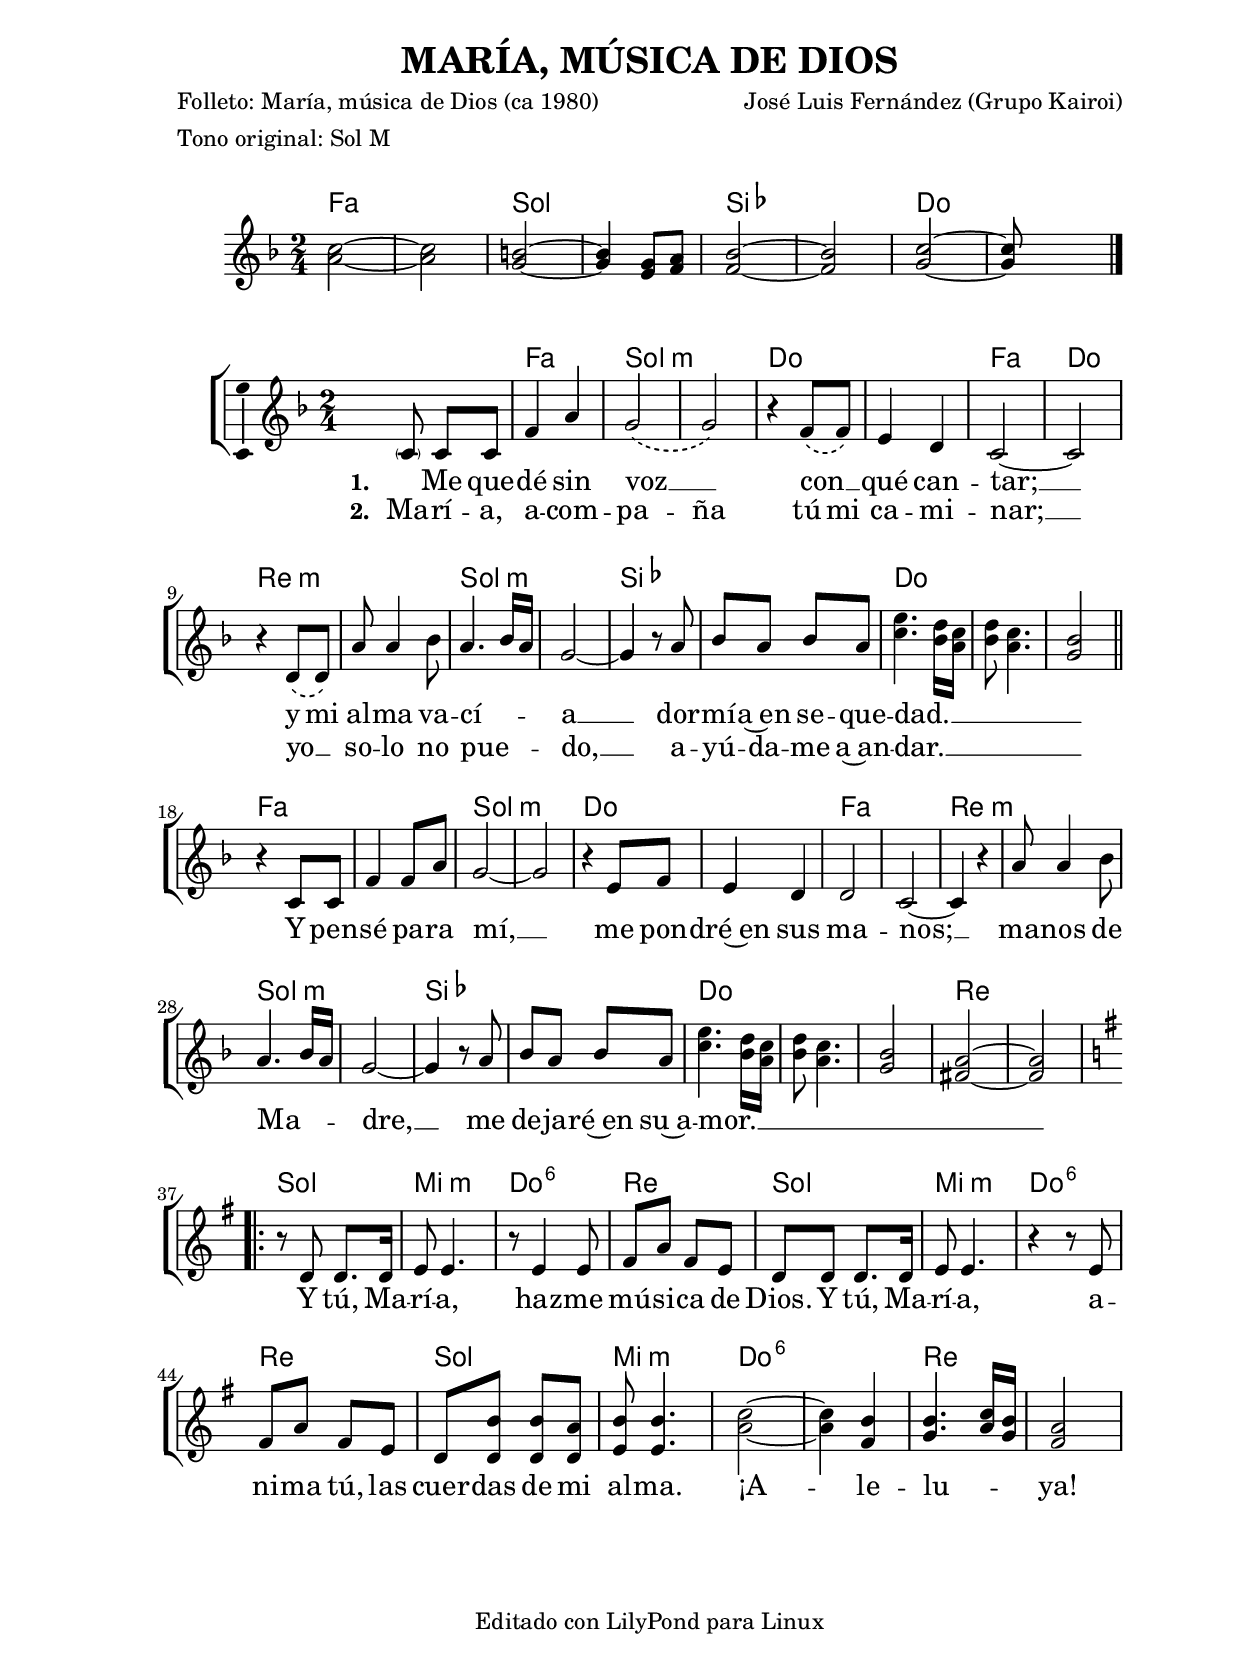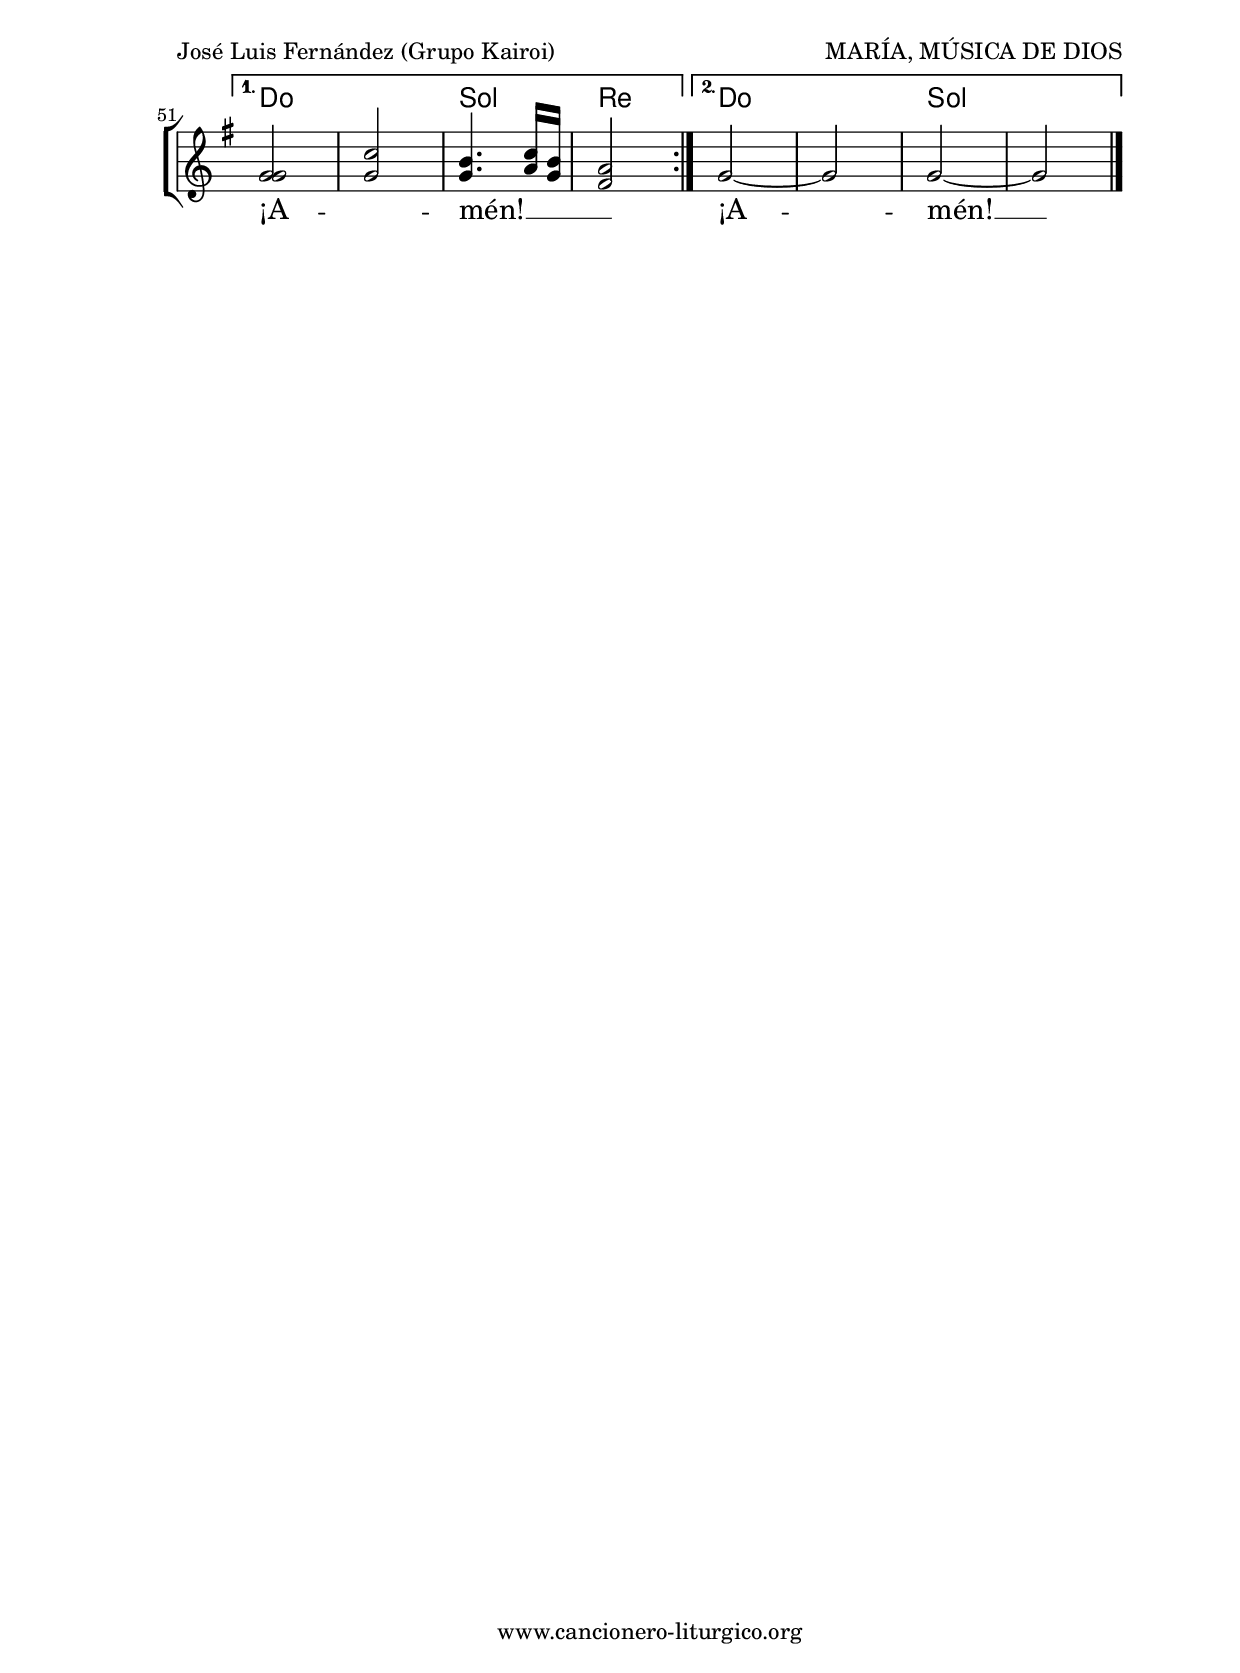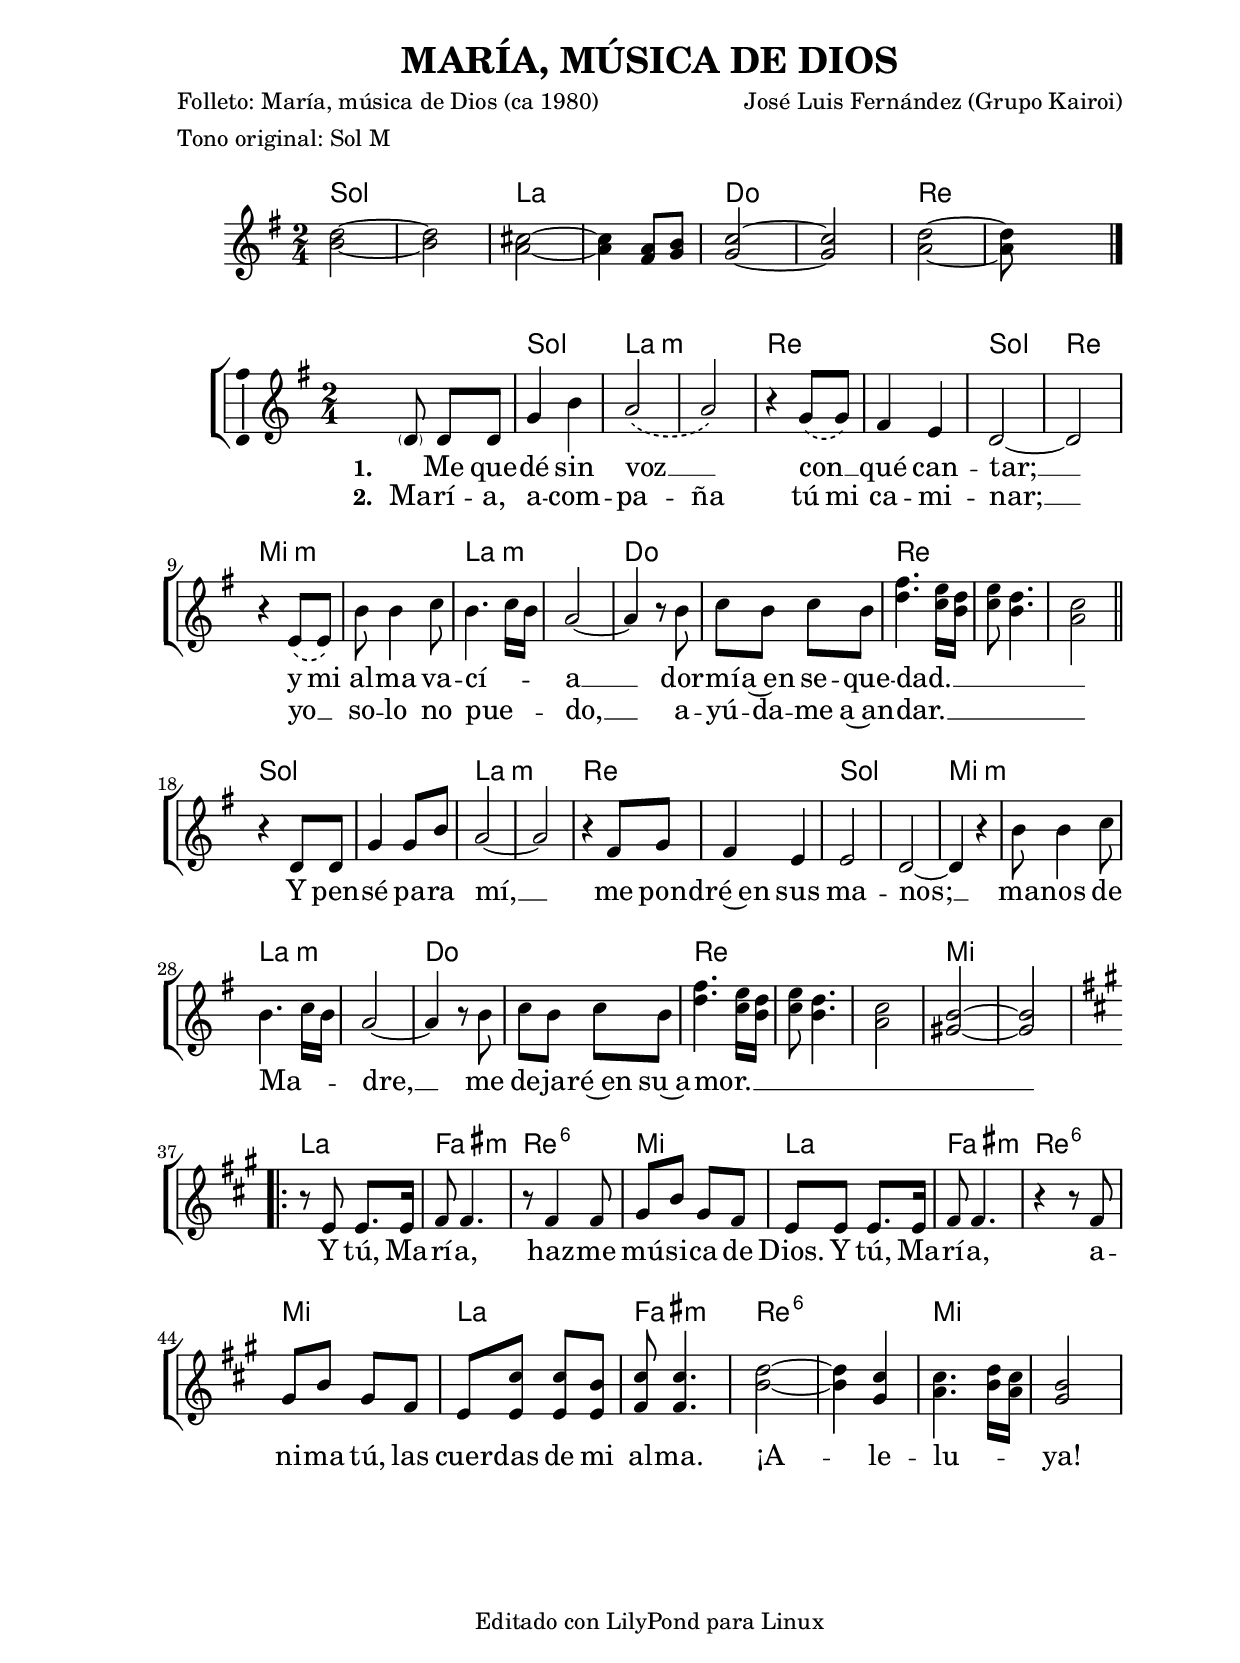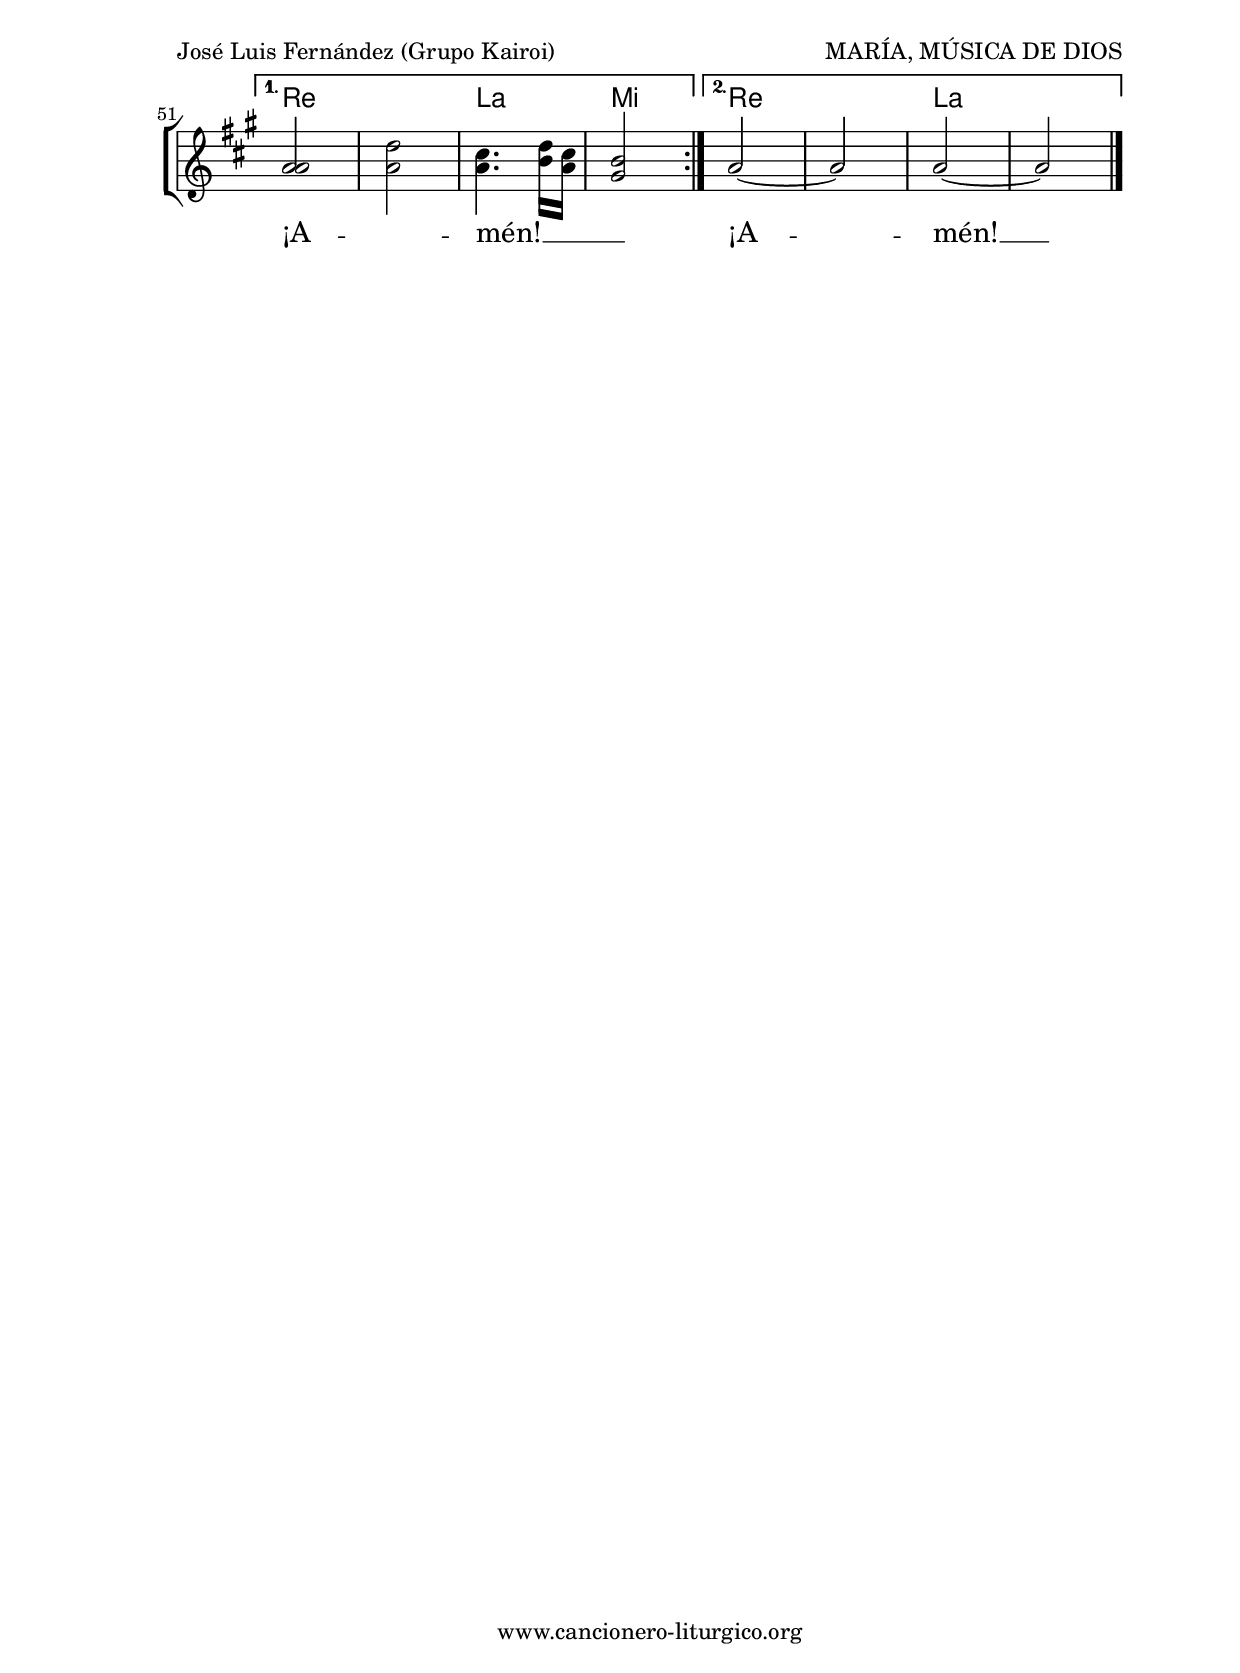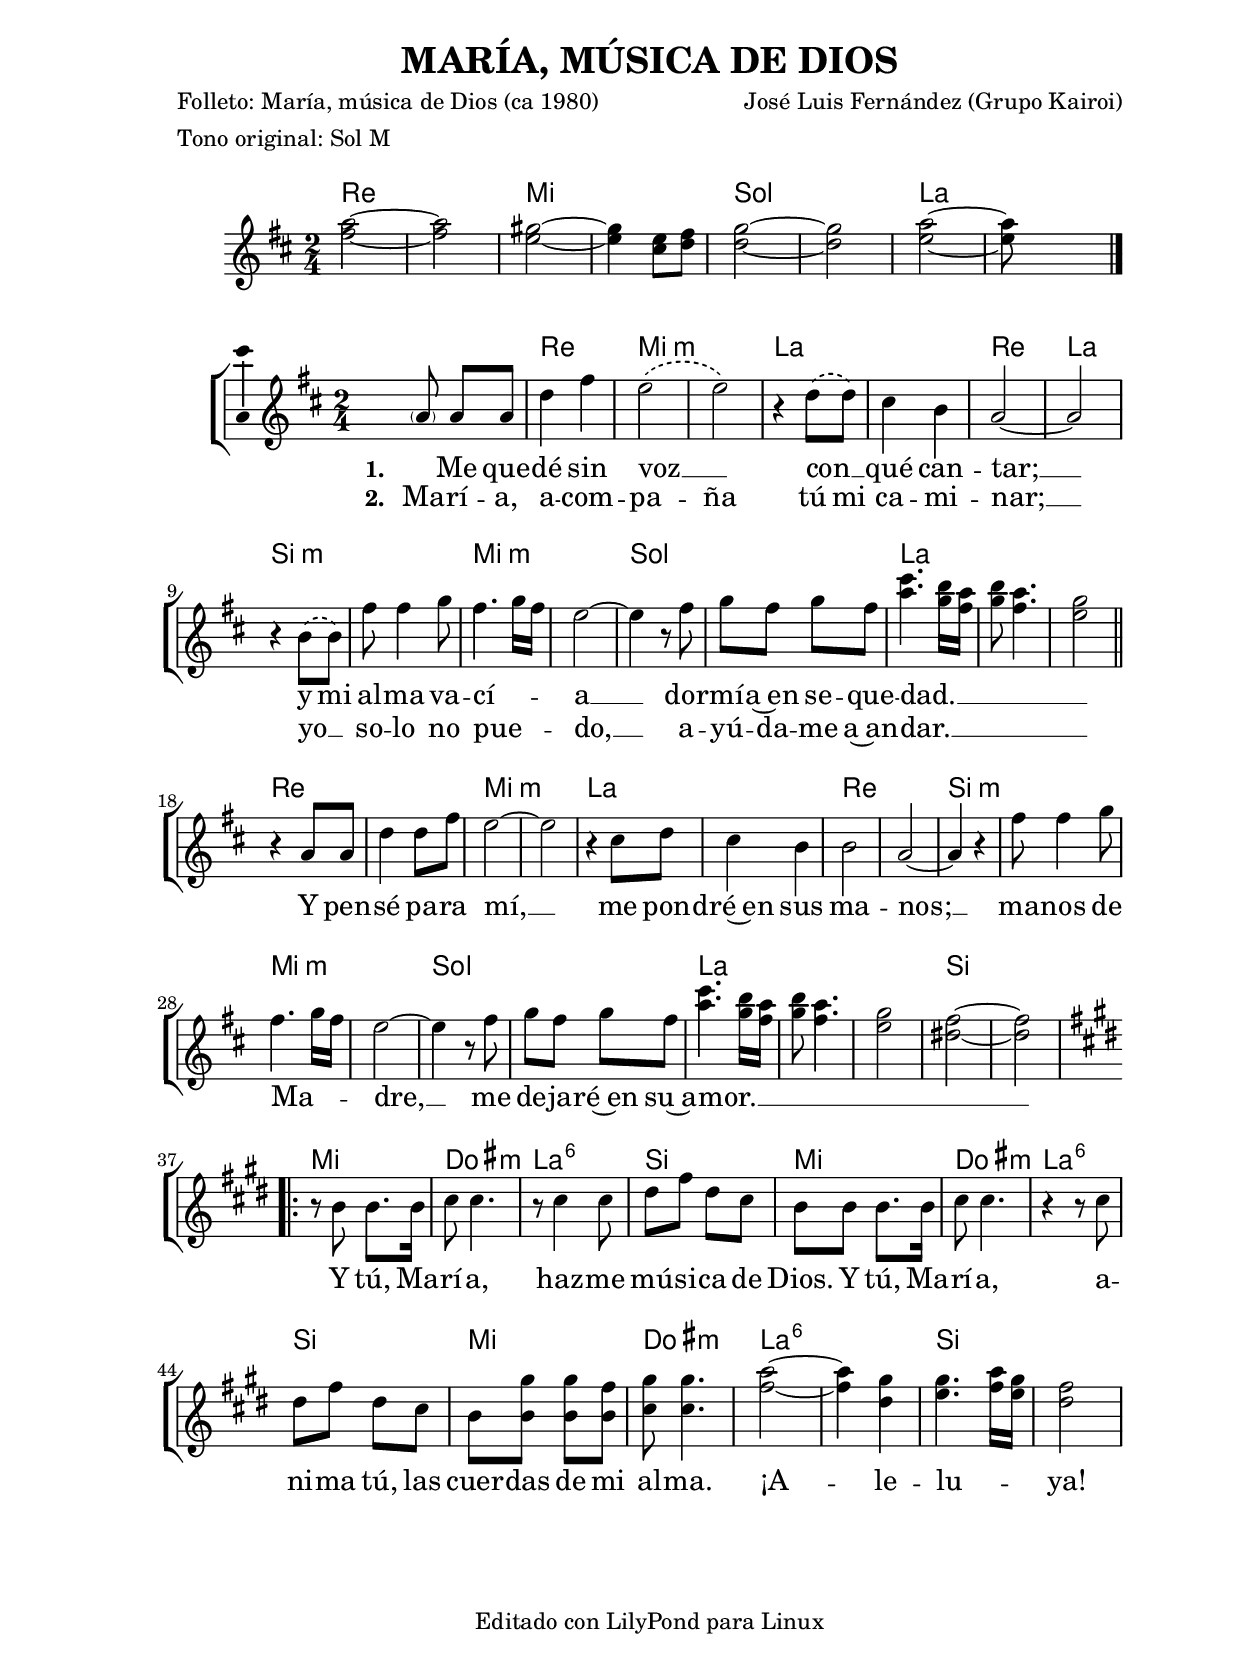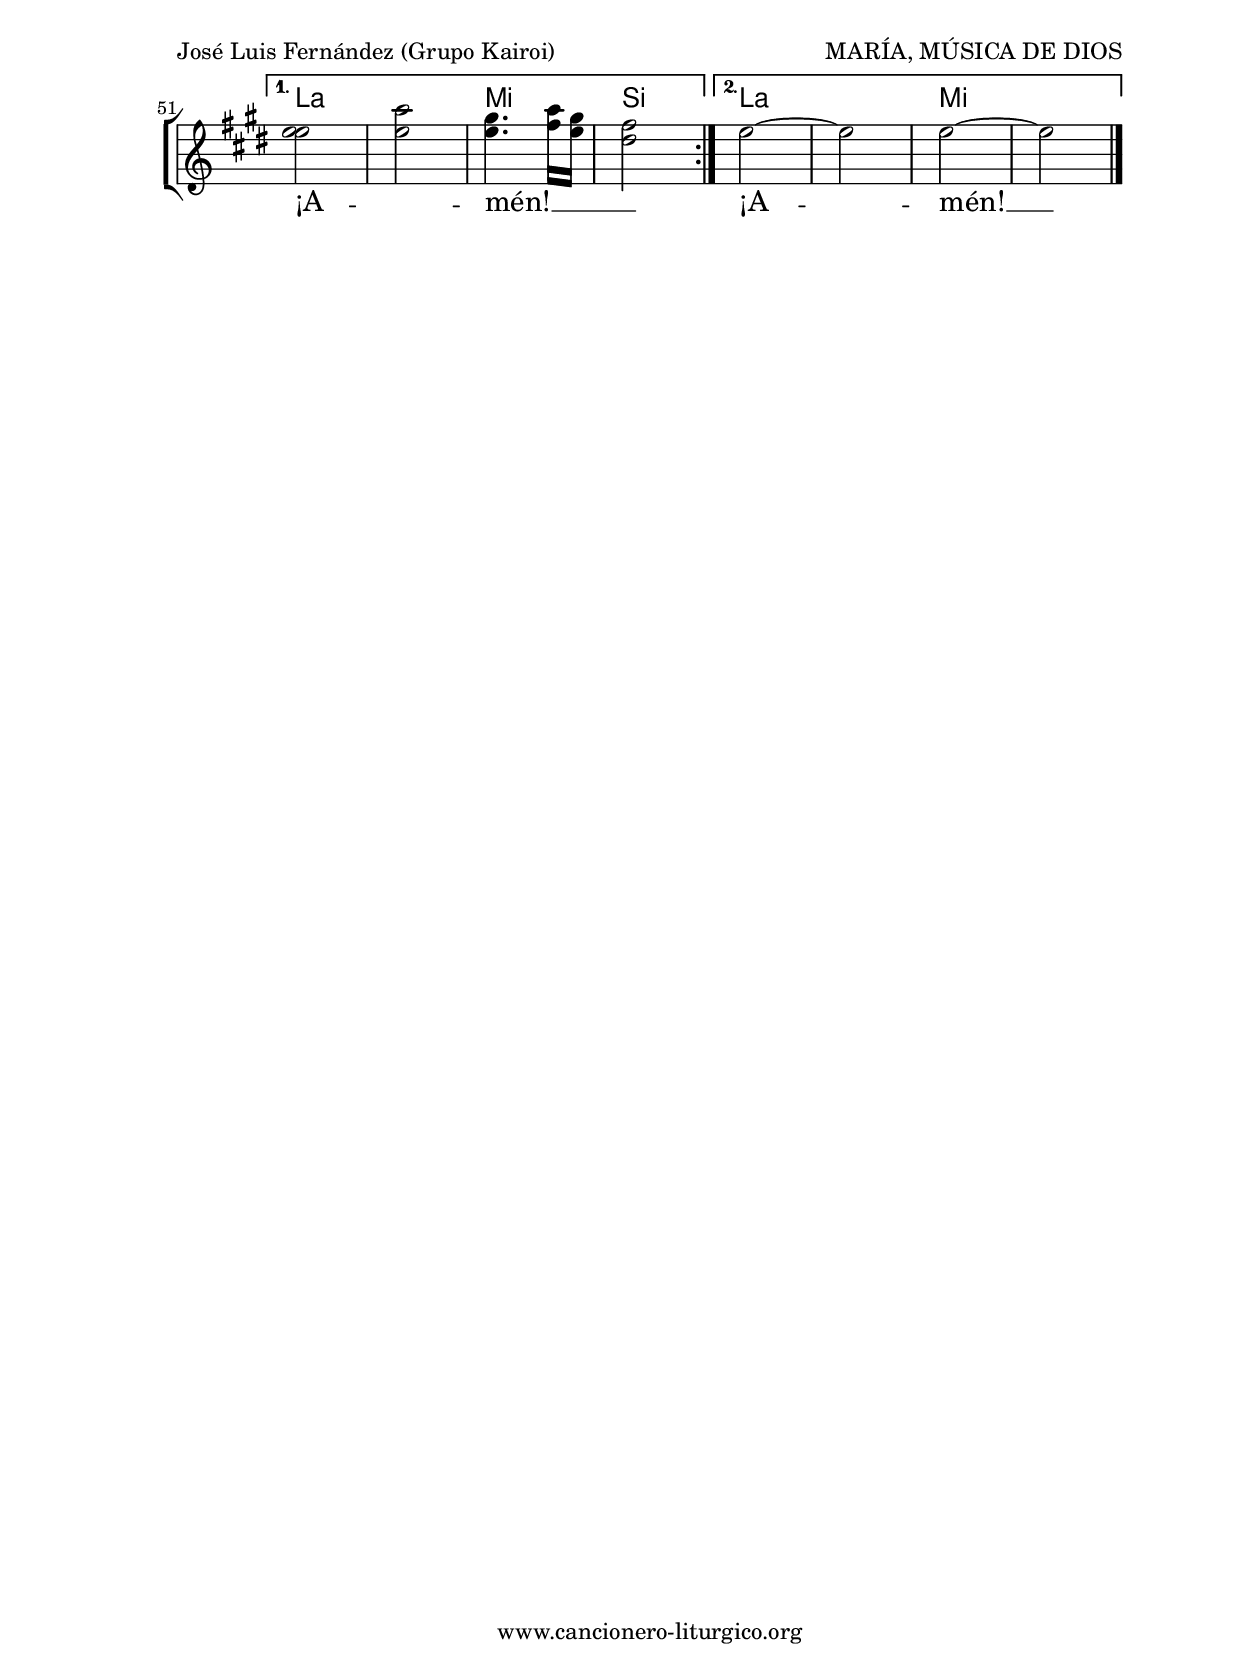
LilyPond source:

%
%para convertir .midi en .wav:
%timidity filename.midi -Ow -o finename.wav
%
%
%Para convertir de .wav a .mp3:
%lame -h -m j filename.wav
%
%
%para escuchar el midi:
%timidity nombrefichero.midi
%


%versión de lilypond para la que se ha escrito esta partitura:
\version "2.16.0"

	%Tamaño papel
	#(set-default-paper-size "a4")
	%Tamaño partitura
	#(set-global-staff-size 20)
	%No responde al pulsar sobre una nota
	#(ly:set-option 'point-and-click #f)

%parámetros del encabezamiento:
\header {
	title = "MARÍA, MÚSICA DE DIOS"
	subtitle = ""
	composer = "José Luis Fernández (Grupo Kairoi)"
	poet = "Folleto: María, música de Dios (ca 1980)"
	meter = "Tono original: Sol M"
	arranger = ""
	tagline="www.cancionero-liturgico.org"
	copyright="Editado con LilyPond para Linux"
	}

%parámetros asociados al papel:
\paper  {
	oddHeaderMarkup = \markup {\fill-line { \on-the-fly #not-first-page \fromproperty #'header:title \on-the-fly #not-first-page \fromproperty #'header:composer }}
	evenHeaderMarkup = \markup {\fill-line { \fromproperty #'header:composer \fromproperty #'header:title }}
	#(set-paper-size "a4")
	print-page-number = ##f
	first-page-number = 1
	print-first-page-number = ##f
%	head-separation = 3.0 \cm
	top-margin = 2.0 \cm
	bottom-margin = 0.5\cm
%%%	bottom-margin = -2.0\cm
	left-margin = 3.0 \cm
	line-width = 16.0 \cm 
	indent = 8\mm
	interscoreline = 2.\mm
	between-system-space = 15\mm
%	para que las partituras no llenen la hoja:
	ragged-bottom = ##t
%	idem para la última hoja:
	ragged-last-bottom = ##f
%	para que las partituras llenen el ancho del papel:
	ragged-last = ##f
	after-title-space = 2.5 \cm
%page-count=1
%system-count=8

	%Flexible Vertical Spacing
%	markup-markup-spacing =
%	#'((basic-distance . 15) (minimum-distance . 15) (padding . 3))
	markup-system-spacing =
	#'((basic-distance . 15) (minimum-distance . 15) (padding . 3))
	system-system-spacing =
	#'((basic-distance . 15) (minimum-distance . 15) (padding . 3))
	score-system-spacing =
	#'((basic-distance . 15) (minimum-distance . 15) (padding . 5))
%	top-system-spacing = % header
%	#'((basic-distance . 8) (minimum-distance . 0) (padding . 0))
%	top-markup-spacing =
%	#'((basic-distance . 20) (minimum-distance . 20) (padding . 0))
	last-bottom-spacing = % footer
	#'((basic-distance . 5) (minimum-distance . 5) (padding . 0))
%	score-markup-spacing =
%	#'((basic-distance . 16) (minimum-distance . 13) (padding . 0))

	}


%parámetros que afectan a toda la partitura:
global =  {
	%clave de sol (G):
	\clef G
	%armadura:
	\transpose g f
	\key g \major
	\tempo 4=130
	\set Score.tempoHideNote = ##t
	}


acordesintro = {
	\italianChords
	\chordmode {
	\transpose g f
{

g2 s a s c s d s

}
}
}

melodiaintro = 

	\transpose g f
{

\time 2/4

\relative c''{

<<

{
d2~
d2
cis2~
cis4 a8 b
c2~
c2
d2~
d8 s8 s4
}

{
b2~
b2
a2~
a4 fis8 g
g2~
g2
a2~
a8 s8 s4
}

>>

\bar "|."
}
}

acordes = {
	\italianChords
	\chordmode {
	\transpose g f
{

s2 g a:m s d s g d e:m s a:m s c s d s s
g s a:m s d s g s e:m s a:m s c s d s s e s

\repeat volta 2 {
a2 fis:m d:6 e a fis:m d:6 e a fis:m d:6 s e s
}
\alternative{
{
d2 s a e
}
{
d2 s a s
}
}
%%%%c s d s

}
}
}



melodia = 

	\transpose g f
{

\time 2/4

\relative c''{

\phrasingSlurDashed

s8 \parenthesize d,8 d d
g4 b
a2
\(a2\)
r4 g8 \(g\)
fis4 e
d2~
d2
r4 e8 \(e\)
b'8 b4 c8
b4. c16 b
a2~
a4 r8 b8
c8 b c b

<<

{
fis'4. e16 d
e8 d4.
c2
}

{
d4. c16 b
c8 b4.
a2
}

>>

\bar "||"
\break

r4 d,8 d
g4 g8 b
a2~
a2
r4 fis8 g
fis4 e
e2
d2~
d4 r4
b'8 b4 c8
b4. c16 b
a2~
a4 r8 b8
c8 b c b

<<

{
fis'4. e16 d
e8 d4.
c2
b2~
b
}

{
d4. c16 b
c8 b4.
a2
gis2~
gis
}

>>

%\bar "||"
\break
\key a \major

\repeat volta 2 {

r8 e8 e8. e16
fis8 fis4.
r8 fis4 fis8
gis8 b gis fis
e8 e e8. e16
fis8 fis4.
r4 r8 fis8
gis8 b gis fis
e8

<<

{
cis'8 cis b
cis8 cis4.
d2~
d4 cis
cis4. d16 cis
b2
}

{
e,8 e e
fis8 fis4.
b2~
b4 gis
a4. b16 a
gis2
}

>>

}

\alternative{
{
<<

{
a2
d2
cis4. d16 cis
b2
}
{
a2
a2
a4. b16 a
gis2
}

>>
}
{
a2~
a2
a2~
a2
}
}

%%%%\bar "||"
%%%%r2
%%%%r2
%%%%r2
%%%%r2

\bar "|."
}
}

texto = \lyricmode {
\set stanza =#"1. " "  " Me que -- dé sin voz __ _
con __ _ qué can -- tar; __
y mi al -- ma va -- cí -- _ _ a __
dor -- mí -- a~en se -- que -- dad. __ _ _ _ _ _

Y pen -- sé pa -- ra mí, __
me pon -- dré~en sus ma -- nos; __
ma -- nos de Ma --  _ _ dre, __
me de -- ja -- ré~en su~a -- mor. __ _ _ _ _ _ _

Y tú, Ma -- rí -- a,
haz -- me mú -- si -- ca de Dios.
Y tú, Ma -- rí -- a,
a -- ni -- ma tú, las cuer -- das de mi al -- ma.
¡A -- le -- lu -- _ _ ya!
¡A -- _ mén! __ _ _ _
¡A -- mén! __

	}

textodos = \lyricmode {
\set stanza =#"2. " Ma -- rí -- a, a -- com -- pa -- ña
tú mi ca -- mi -- nar; __
yo __ _ so -- lo no pue -- _ _ do, __
a -- yú -- da -- me a~an -- dar. __ _ _ _ _ _

	}


acordesintroStaff = \context ChordNames = acordesintroStaff <<
	\set chordChanges = ##t
	\acordesintro
	>>

acordesStaff = \context ChordNames = acordesStaff <<
	\set chordChanges = ##t
	\acordes
	>>


vozintroStaff = \context Voice = vozintroStaff
<<
	\override Staff.StaffSymbol #'staff-space = #(magstep -0.35)
	\set Staff.midiInstrument = #"english horn"
	\set Staff.midiMinimumVolume = #0.7
	\set Staff.midiMaximumVolume = #0.9
	\global
	\melodiaintro
	>>

vozStaff = \context Voice = vozStaff
\with {\consists "Ambitus_engraver"}
<<
%	\set Staff.instrumentName = ""
%	\set Staff.shortInstrumentName = ""
%	\set Staff.midiInstrument = #"clarinet"
%	\set Staff.midiInstrument = #"cello"
	\set Staff.midiInstrument = #"flute"
%	\set Staff.midiInstrument = #"electric guitar (jazz)"
%	\set Staff.midiInstrument = #"english horn"
%	\set Staff.midiInstrument = #"violin"
%	\set Staff.midiInstrument = #"glockenspiel"
	\set Staff.midiMinimumVolume = #0.7
	\set Staff.midiMaximumVolume = #0.9
	\global
	\melodia
	>>


textoStaff = \context Lyrics = textoStaff <<
	\lyricsto vozStaff \texto
	>>

textodosStaff = \context Lyrics = textodosStaff <<
	\lyricsto vozStaff \textodos
	>>

\book {
	\score {
		\context ChoirStaff {
%			\override StaffGroup.SystemStartBracket #'collapse-height = #1
%			\override Score.SystemStartBar #'collapse-height = #1
			<<
			\acordesintroStaff
			\vozintroStaff
			>>
			}
		\layout {
	    		\context {
				\Lyrics
				\override LyricText #'font-size = #2
				}
	   		 \context {
				\Score
				\override StaffSymbol #'staff-space = #(magstep +3)
				}
			}
		}

	\score {
		\context ChoirStaff {
			\override StaffGroup.SystemStartBracket #'collapse-height = #1
			\override Score.SystemStartBar #'collapse-height = #1
			<<
			\acordesStaff
			\vozStaff
			\textoStaff
			\textodosStaff
			>>
			}
		\layout {
	    		\context {
				\Lyrics
				\override LyricText #'font-size = #2
				}
	   		 \context {
				\Score
				\override StaffSymbol #'staff-space = #(magstep +3)
				}
			}
		}
	\score {
		\unfoldRepeats
		\context ChoirStaff {
			<<
			\acordesintroStaff
			\vozintroStaff
			>>
			<<
			\acordesStaff
			\vozStaff
			>>
			}
		\midi {
	  		\context {
	  			\Score
				tempoWholesPerMinute = #(ly:make-moment 70 4)
				}
			}
		}

	}



#(define output-suffix "C")
\book {
	\score {
		\context ChoirStaff {
%			\override StaffGroup.SystemStartBracket #'collapse-height = #1
%			\override Score.SystemStartBar #'collapse-height = #1
\transpose c d
			<<
			\acordesintroStaff
			\vozintroStaff
			>>
			}
		\layout {
	    		\context {
				\Lyrics
				\override LyricText #'font-size = #2
				}
	   		 \context {
				\Score
				\override StaffSymbol #'staff-space = #(magstep +3)
				}
			}
		}

	\score {
		\context ChoirStaff {
			\override StaffGroup.SystemStartBracket #'collapse-height = #1
			\override Score.SystemStartBar #'collapse-height = #1
\transpose c d
			<<
			\acordesStaff
			\vozStaff
			\textoStaff
			\textodosStaff
			>>
			}
		\layout {
	    		\context {
				\Lyrics
				\override LyricText #'font-size = #2
				}
	   		 \context {
				\Score
				\override StaffSymbol #'staff-space = #(magstep +3)
				}
			}
		}
	}

#(define output-suffix "S")
\book {
	\score {
		\context ChoirStaff {
%			\override StaffGroup.SystemStartBracket #'collapse-height = #1
%			\override Score.SystemStartBar #'collapse-height = #1
\transpose c a
			<<
			\acordesintroStaff
			\vozintroStaff
			>>
			}
		\layout {
	    		\context {
				\Lyrics
				\override LyricText #'font-size = #2
				}
	   		 \context {
				\Score
				\override StaffSymbol #'staff-space = #(magstep +3)
				}
			}
		}

	\score {
		\context ChoirStaff {
			\override StaffGroup.SystemStartBracket #'collapse-height = #1
			\override Score.SystemStartBar #'collapse-height = #1
\transpose c a
			<<
			\acordesStaff
			\vozStaff
			\textoStaff
			\textodosStaff
			>>
			}
		\layout {
	    		\context {
				\Lyrics
				\override LyricText #'font-size = #2
				}
	   		 \context {
				\Score
				\override StaffSymbol #'staff-space = #(magstep +3)
				}
			}
		}
	}


